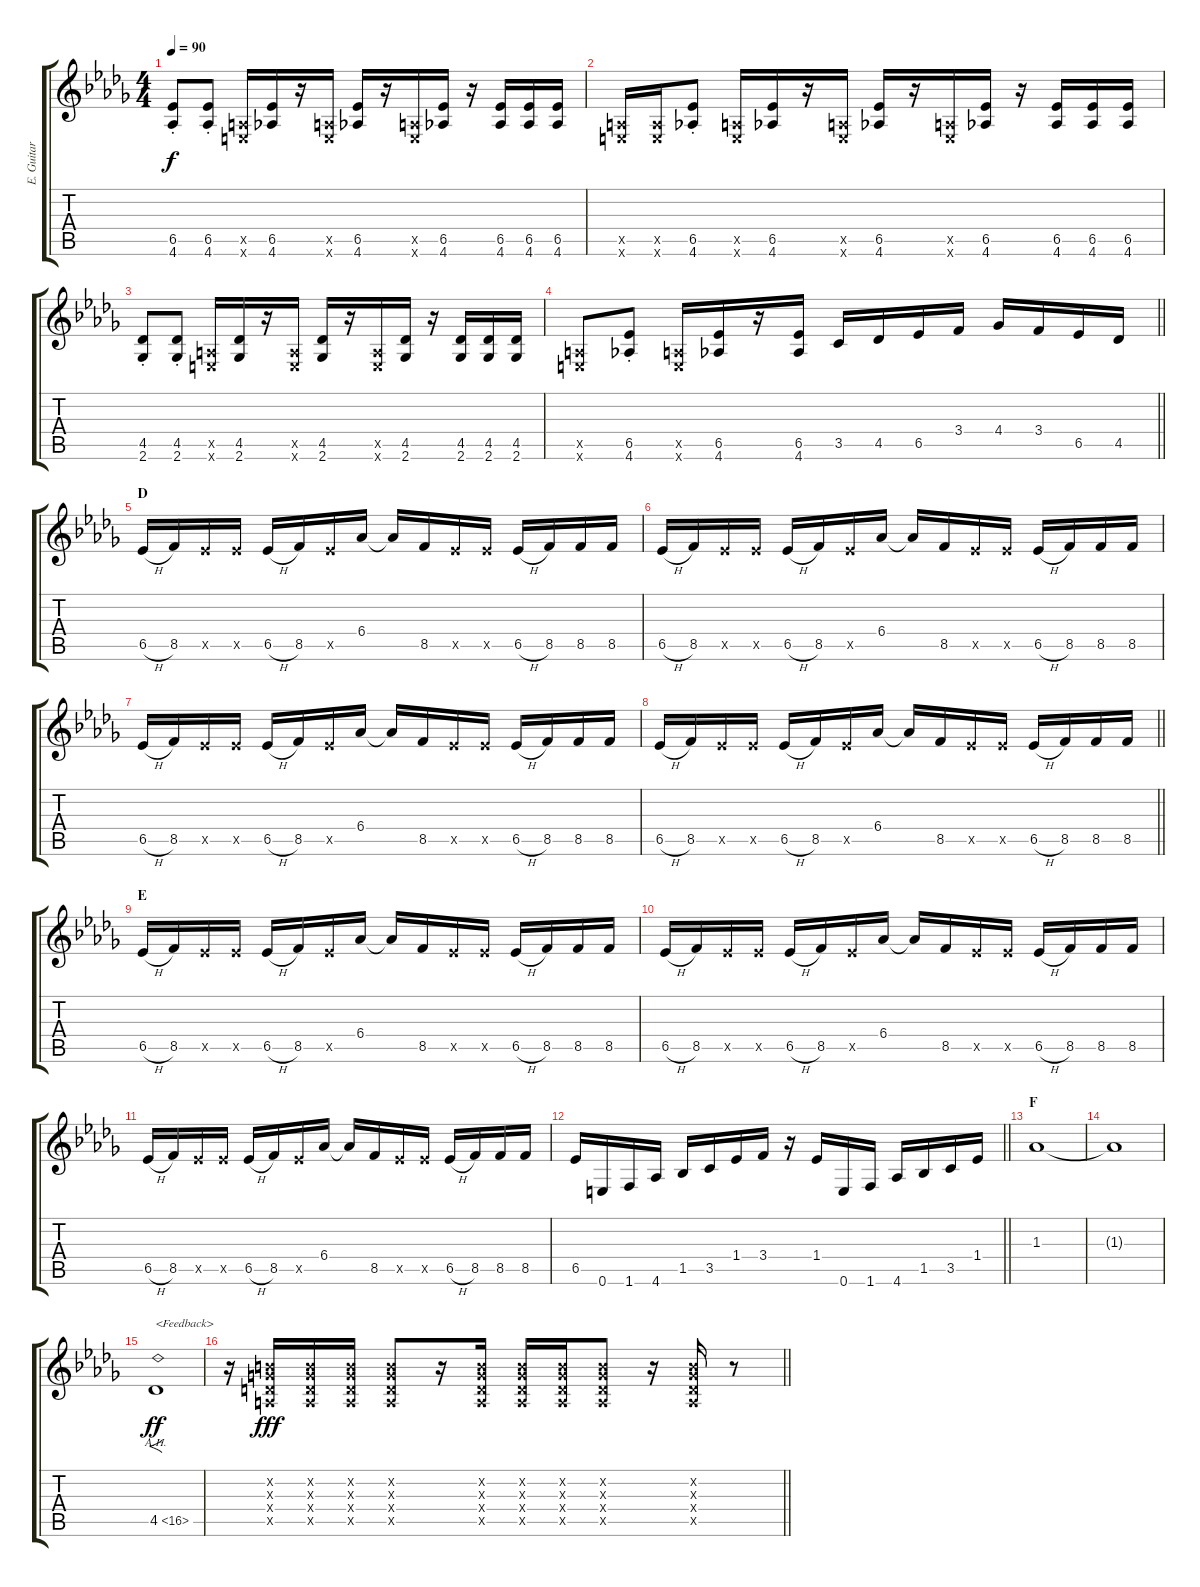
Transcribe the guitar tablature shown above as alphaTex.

\track ("E. Guitar I" "E. Guitar ") {instrument overdrivenguitar}
\staff {score tabs}
\tuning (E4 B3 G3 D3 A2 E2) {hide}
\ts (4 4)
\tempo 90
\clef g2
\ks db
(6.5{st} 4.6{st}).8{dy f} (6.5{st} 4.6{st}).8 (0.5{x} 0.6{x}).16 (6.5 4.6).16 r.16 (0.5{x} 0.6{x}).16 (6.5 4.6).16 r.16 (0.5{x} 0.6{x}).16 (6.5 4.6).16 r.16 (6.5 4.6).16 (6.5 4.6).16 (6.5 4.6).16 |
(0.5{x} 0.6{x}).16 (0.5{x} 0.6{x}).16 (6.5{st} 4.6{st}).8 (0.5{x} 0.6{x}).16 (6.5 4.6).16 r.16 (0.5{x} 0.6{x}).16 (6.5 4.6).16 r.16 (0.5{x} 0.6{x}).16 (6.5 4.6).16 r.16 (6.5 4.6).16 (6.5 4.6).16 (6.5 4.6).16 |
(4.5{st} 2.6{st}).8 (4.5{st} 2.6{st}).8 (0.5{x} 0.6{x}).16 (4.5 2.6).16 r.16 (0.5{x} 0.6{x}).16 (4.5 2.6).16 r.16 (0.5{x} 0.6{x}).16 (4.5 2.6).16 r.16 (4.5 2.6).16 (4.5 2.6).16 (4.5 2.6).16 |
\barLineRight lightlight
(0.5{x} 0.6{x}).8 (6.5{st} 4.6{st}).8 (0.5{x} 0.6{x}).16 (6.5 4.6).16 r.16 (6.5 4.6).16 3.5.16 4.5.16 6.5.16 3.4.16 4.4.16 3.4.16 6.5.16 4.5.16 |
\section ("" "D")
6.5{h}.16 8.5.16 6.5{x}.16 6.5{x}.16 6.5{h}.16 8.5.16 6.5{x}.16 6.4.16 6.4{t}.16 8.5.16 6.5{x}.16 6.5{x}.16 6.5{h}.16 8.5.16 8.5.16 8.5.16 |
6.5{h}.16 8.5.16 6.5{x}.16 6.5{x}.16 6.5{h}.16 8.5.16 6.5{x}.16 6.4.16 6.4{t}.16 8.5.16 6.5{x}.16 6.5{x}.16 6.5{h}.16 8.5.16 8.5.16 8.5.16 |
6.5{h}.16 8.5.16 6.5{x}.16 6.5{x}.16 6.5{h}.16 8.5.16 6.5{x}.16 6.4.16 6.4{t}.16 8.5.16 6.5{x}.16 6.5{x}.16 6.5{h}.16 8.5.16 8.5.16 8.5.16 |
\barLineRight lightlight
6.5{h}.16 8.5.16 6.5{x}.16 6.5{x}.16 6.5{h}.16 8.5.16 6.5{x}.16 6.4.16 6.4{t}.16 8.5.16 6.5{x}.16 6.5{x}.16 6.5{h}.16 8.5.16 8.5.16 8.5.16 |
\section ("" "E")
6.5{h}.16 8.5.16 6.5{x}.16 6.5{x}.16 6.5{h}.16 8.5.16 6.5{x}.16 6.4.16 6.4{t}.16 8.5.16 6.5{x}.16 6.5{x}.16 6.5{h}.16 8.5.16 8.5.16 8.5.16 |
6.5{h}.16 8.5.16 6.5{x}.16 6.5{x}.16 6.5{h}.16 8.5.16 6.5{x}.16 6.4.16 6.4{t}.16 8.5.16 6.5{x}.16 6.5{x}.16 6.5{h}.16 8.5.16 8.5.16 8.5.16 |
6.5{h}.16 8.5.16 6.5{x}.16 6.5{x}.16 6.5{h}.16 8.5.16 6.5{x}.16 6.4.16 6.4{t}.16 8.5.16 6.5{x}.16 6.5{x}.16 6.5{h}.16 8.5.16 8.5.16 8.5.16 |
\barLineRight lightlight
6.5.16 0.6.16 1.6.16 4.6.16 1.5.16 3.5.16 1.4.16 3.4.16 r.16 1.4.16 0.6.16 1.6.16 4.6.16 1.5.16 3.5.16 1.4.16 |
\section ("" "F")
1.3.1 |
1.3{t}.1 |
4.5{ah 12}.1{f txt "<Feedback>" dy ff balance 8} |
\barLineRight lightlight
r.16{balance 1} (0.2{x} 0.3{x} 0.4{x} 0.5{x}).16{dy fff} (0.2{x} 0.3{x} 0.4{x} 0.5{x}).16 (0.2{x} 0.3{x} 0.4{x} 0.5{x}).16 (0.2{x} 0.3{x} 0.4{x} 0.5{x}).8 r.16 (0.2{x} 0.3{x} 0.4{x} 0.5{x}).16 (0.2{x} 0.3{x} 0.4{x} 0.5{x}).16 (0.2{x} 0.3{x} 0.4{x} 0.5{x}).16 (0.2{x} 0.3{x} 0.4{x} 0.5{x}).8 r.16 (0.2{x} 0.3{x} 0.4{x} 0.5{x}).16 r.8
